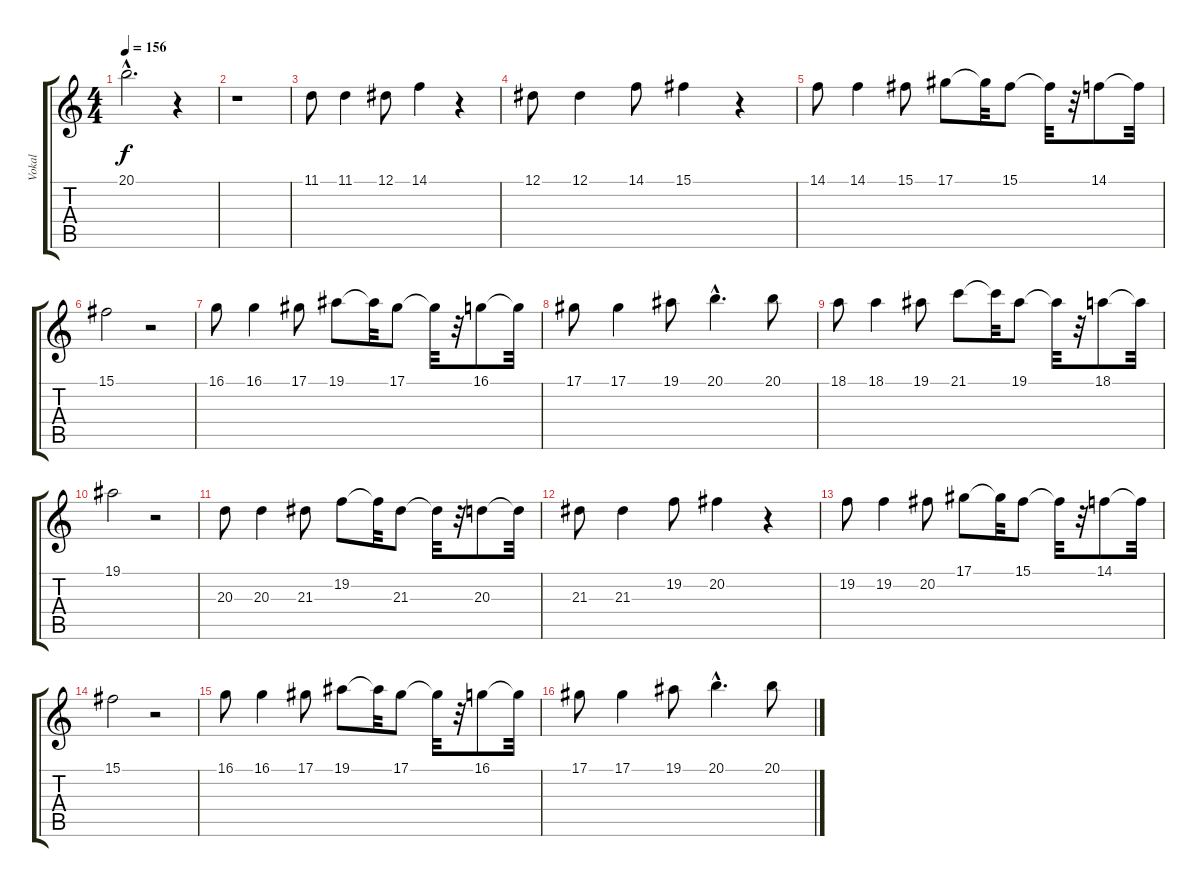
\track ("Vokal" "Vokal") {instrument altosax}
\staff {score tabs}
\tuning (Eb4 Bb3 Gb3 Db3 Ab2 Eb2) {hide}
\ts (4 4)
\tempo 156
\clef g2
\ks c
20.1{hac}.2{d dy f} r.4 |
r.1 |
11.1.8 11.1.4 12.1.8 14.1.4 r.4 |
12.1.8 12.1.4 14.1.8 15.1.4 r.4 |
14.1.8 14.1.4 15.1.8 17.1.8 17.1{t}.32 15.1.8 15.1{t}.32 r.32 14.1.8 14.1{t}.32 |
15.1.2 r.2 |
16.1.8 16.1.4 17.1.8 19.1.8 19.1{t}.32 17.1.8 17.1{t}.32 r.32 16.1.8 16.1{t}.32 |
17.1.8 17.1.4 19.1.8 20.1{hac}.4{d} 20.1.8 |
18.1.8 18.1.4 19.1.8 21.1.8 21.1{t}.32 19.1.8 19.1{t}.32 r.32 18.1.8 18.1{t}.32 |
19.1.2 r.2 |
20.3.8 20.3.4 21.3.8 19.2.8 19.2{t}.32 21.3.8 21.3{t}.32 r.32 20.3.8 20.3{t}.32 |
21.3.8 21.3.4 19.2.8 20.2.4 r.4 |
19.2.8 19.2.4 20.2.8 17.1.8 17.1{t}.32 15.1.8 15.1{t}.32 r.32 14.1.8 14.1{t}.32 |
15.1.2 r.2 |
16.1.8 16.1.4 17.1.8 19.1.8 19.1{t}.32 17.1.8 17.1{t}.32 r.32 16.1.8 16.1{t}.32 |
17.1.8 17.1.4 19.1.8 20.1{hac}.4{d} 20.1.8
